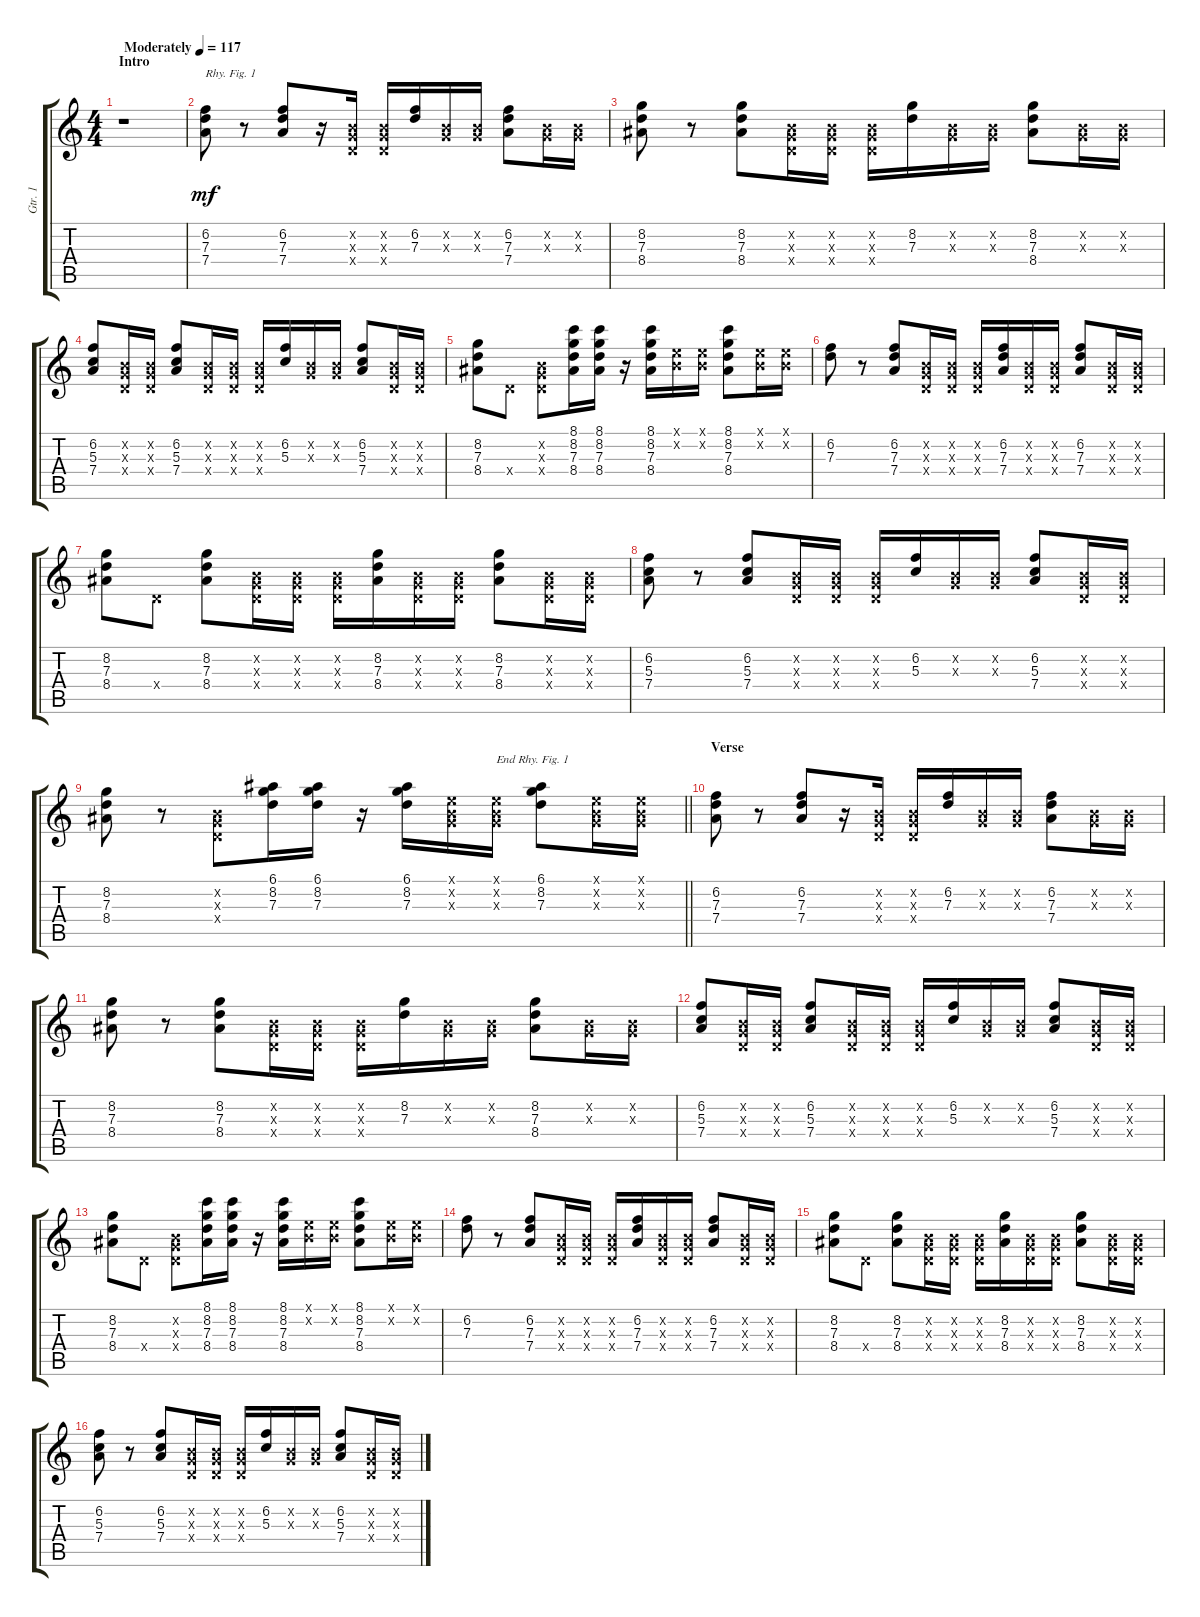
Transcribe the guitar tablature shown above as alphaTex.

\track ("Gtr. 1" "Gtr. 1") {instrument electricguitarclean}
\staff {score tabs}
\tuning (E4 B3 G3 D3 A2 E2) {hide}
\ts (4 4)
\section ("" "Intro")
\tempo (117 "Moderately")
\clef g2
\ks c
r.1{dy mf instrument electricguitarclean} |
(6.2 7.3 7.4).8{txt "Rhy. Fig. 1"} r.8 (6.2 7.3 7.4).8 r.16 (0.2{x} 0.3{x} 0.4{x}).16 (0.2{x} 0.3{x} 0.4{x}).16 (6.2 7.3).16 (0.2{x} 0.3{x}).16 (0.2{x} 0.3{x}).16 (6.2 7.3 7.4).8 (0.2{x} 0.3{x}).16 (0.2{x} 0.3{x}).16 |
(8.2 7.3 8.4).8 r.8 (8.2 7.3 8.4).8 (0.2{x} 0.3{x} 0.4{x}).16 (0.2{x} 0.3{x} 0.4{x}).16 (0.2{x} 0.3{x} 0.4{x}).16 (8.2 7.3).16 (0.2{x} 0.3{x}).16 (0.2{x} 0.3{x}).16 (8.2 7.3 8.4).8 (0.2{x} 0.3{x}).16 (0.2{x} 0.3{x}).16 |
(6.2 5.3 7.4).8 (0.2{x} 0.3{x} 0.4{x}).16 (0.2{x} 0.3{x} 0.4{x}).16 (6.2 5.3 7.4).8 (0.2{x} 0.3{x} 0.4{x}).16 (0.2{x} 0.3{x} 0.4{x}).16 (0.2{x} 0.3{x} 0.4{x}).16 (6.2 5.3).16 (0.2{x} 0.3{x}).16 (0.2{x} 0.3{x}).16 (6.2 5.3 7.4).8 (0.2{x} 0.3{x} 0.4{x}).16 (0.2{x} 0.3{x} 0.4{x}).16 |
(8.2 7.3 8.4).8 0.4{x}.8 (0.2{x} 0.3{x} 0.4{x}).8 (8.1 8.2 7.3 8.4).16 (8.1 8.2 7.3 8.4).16 r.16 (8.1 8.2 7.3 8.4).16 (0.1{x} 0.2{x}).16 (0.1{x} 0.2{x}).16 (8.1 8.2 7.3 8.4).8 (0.1{x} 0.2{x}).16 (0.1{x} 0.2{x}).16 |
(6.2 7.3).8 r.8 (6.2 7.3 7.4).8 (0.2{x} 0.3{x} 0.4{x}).16 (0.2{x} 0.3{x} 0.4{x}).16 (0.2{x} 0.3{x} 0.4{x}).16 (6.2 7.3 7.4).16 (0.2{x} 0.3{x} 0.4{x}).16 (0.2{x} 0.3{x} 0.4{x}).16 (6.2 7.3 7.4).8 (0.2{x} 0.3{x} 0.4{x}).16 (0.2{x} 0.3{x} 0.4{x}).16 |
(8.2 7.3 8.4).8 0.4{x}.8 (8.2 7.3 8.4).8 (0.2{x} 0.3{x} 0.4{x}).16 (0.2{x} 0.3{x} 0.4{x}).16 (0.2{x} 0.3{x} 0.4{x}).16 (8.2 7.3 8.4).16 (0.2{x} 0.3{x} 0.4{x}).16 (0.2{x} 0.3{x} 0.4{x}).16 (8.2 7.3 8.4).8 (0.2{x} 0.3{x} 0.4{x}).16 (0.2{x} 0.3{x} 0.4{x}).16 |
(6.2 5.3 7.4).8 r.8 (6.2 5.3 7.4).8 (0.2{x} 0.3{x} 0.4{x}).16 (0.2{x} 0.3{x} 0.4{x}).16 (0.2{x} 0.3{x} 0.4{x}).16 (6.2 5.3).16 (0.2{x} 0.3{x}).16 (0.2{x} 0.3{x}).16 (6.2 5.3 7.4).8 (0.2{x} 0.3{x} 0.4{x}).16 (0.2{x} 0.3{x} 0.4{x}).16 |
\barLineRight lightlight
(8.2 7.3 8.4).8 r.8 (0.2{x} 0.3{x} 0.4{x}).8 (6.1 8.2 7.3).16 (6.1 8.2 7.3).16 r.16 (6.1 8.2 7.3).16 (0.1{x} 0.2{x} 0.3{x}).16 (0.1{x} 0.2{x} 0.3{x}).16{txt "End Rhy. Fig. 1"} (6.1 8.2 7.3).8 (0.1{x} 0.2{x} 0.3{x}).16 (0.1{x} 0.2{x} 0.3{x}).16 |
\section ("" "Verse")
(6.2 7.3 7.4).8 r.8 (6.2 7.3 7.4).8 r.16 (0.2{x} 0.3{x} 0.4{x}).16 (0.2{x} 0.3{x} 0.4{x}).16 (6.2 7.3).16 (0.2{x} 0.3{x}).16 (0.2{x} 0.3{x}).16 (6.2 7.3 7.4).8 (0.2{x} 0.3{x}).16 (0.2{x} 0.3{x}).16 |
(8.2 7.3 8.4).8 r.8 (8.2 7.3 8.4).8 (0.2{x} 0.3{x} 0.4{x}).16 (0.2{x} 0.3{x} 0.4{x}).16 (0.2{x} 0.3{x} 0.4{x}).16 (8.2 7.3).16 (0.2{x} 0.3{x}).16 (0.2{x} 0.3{x}).16 (8.2 7.3 8.4).8 (0.2{x} 0.3{x}).16 (0.2{x} 0.3{x}).16 |
(6.2 5.3 7.4).8 (0.2{x} 0.3{x} 0.4{x}).16 (0.2{x} 0.3{x} 0.4{x}).16 (6.2 5.3 7.4).8 (0.2{x} 0.3{x} 0.4{x}).16 (0.2{x} 0.3{x} 0.4{x}).16 (0.2{x} 0.3{x} 0.4{x}).16 (6.2 5.3).16 (0.2{x} 0.3{x}).16 (0.2{x} 0.3{x}).16 (6.2 5.3 7.4).8 (0.2{x} 0.3{x} 0.4{x}).16 (0.2{x} 0.3{x} 0.4{x}).16 |
(8.2 7.3 8.4).8 0.4{x}.8 (0.2{x} 0.3{x} 0.4{x}).8 (8.1 8.2 7.3 8.4).16 (8.1 8.2 7.3 8.4).16 r.16 (8.1 8.2 7.3 8.4).16 (0.1{x} 0.2{x}).16 (0.1{x} 0.2{x}).16 (8.1 8.2 7.3 8.4).8 (0.1{x} 0.2{x}).16 (0.1{x} 0.2{x}).16 |
(6.2 7.3).8 r.8 (6.2 7.3 7.4).8 (0.2{x} 0.3{x} 0.4{x}).16 (0.2{x} 0.3{x} 0.4{x}).16 (0.2{x} 0.3{x} 0.4{x}).16 (6.2 7.3 7.4).16 (0.2{x} 0.3{x} 0.4{x}).16 (0.2{x} 0.3{x} 0.4{x}).16 (6.2 7.3 7.4).8 (0.2{x} 0.3{x} 0.4{x}).16 (0.2{x} 0.3{x} 0.4{x}).16 |
(8.2 7.3 8.4).8 0.4{x}.8 (8.2 7.3 8.4).8 (0.2{x} 0.3{x} 0.4{x}).16 (0.2{x} 0.3{x} 0.4{x}).16 (0.2{x} 0.3{x} 0.4{x}).16 (8.2 7.3 8.4).16 (0.2{x} 0.3{x} 0.4{x}).16 (0.2{x} 0.3{x} 0.4{x}).16 (8.2 7.3 8.4).8 (0.2{x} 0.3{x} 0.4{x}).16 (0.2{x} 0.3{x} 0.4{x}).16 |
(6.2 5.3 7.4).8 r.8 (6.2 5.3 7.4).8 (0.2{x} 0.3{x} 0.4{x}).16 (0.2{x} 0.3{x} 0.4{x}).16 (0.2{x} 0.3{x} 0.4{x}).16 (6.2 5.3).16 (0.2{x} 0.3{x}).16 (0.2{x} 0.3{x}).16 (6.2 5.3 7.4).8 (0.2{x} 0.3{x} 0.4{x}).16 (0.2{x} 0.3{x} 0.4{x}).16
